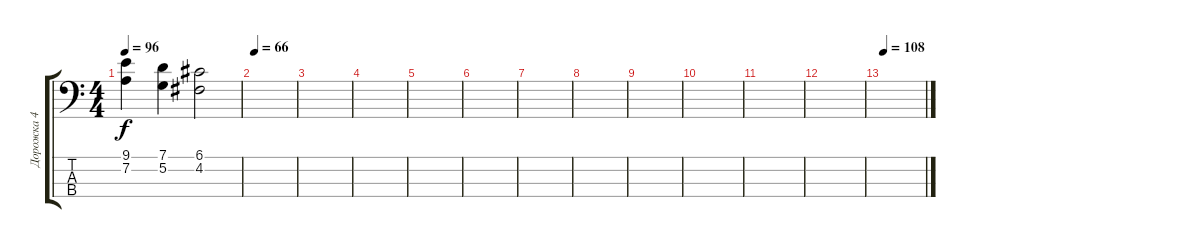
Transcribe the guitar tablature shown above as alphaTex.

\track ("Дорожка 4" "Дорожка 4") {instrument electricbassfinger}
\staff {score tabs}
\tuning (G2 D2 A1 E1) {hide}
\ts (4 4)
\tempo 96
\clef f4
\ks c
(9.1 7.2).4{dy f} (7.1 5.2).4 (6.1 4.2).2 |
\tempo 66
|
|
|
|
|
|
|
|
|
|
|
\tempo 108
